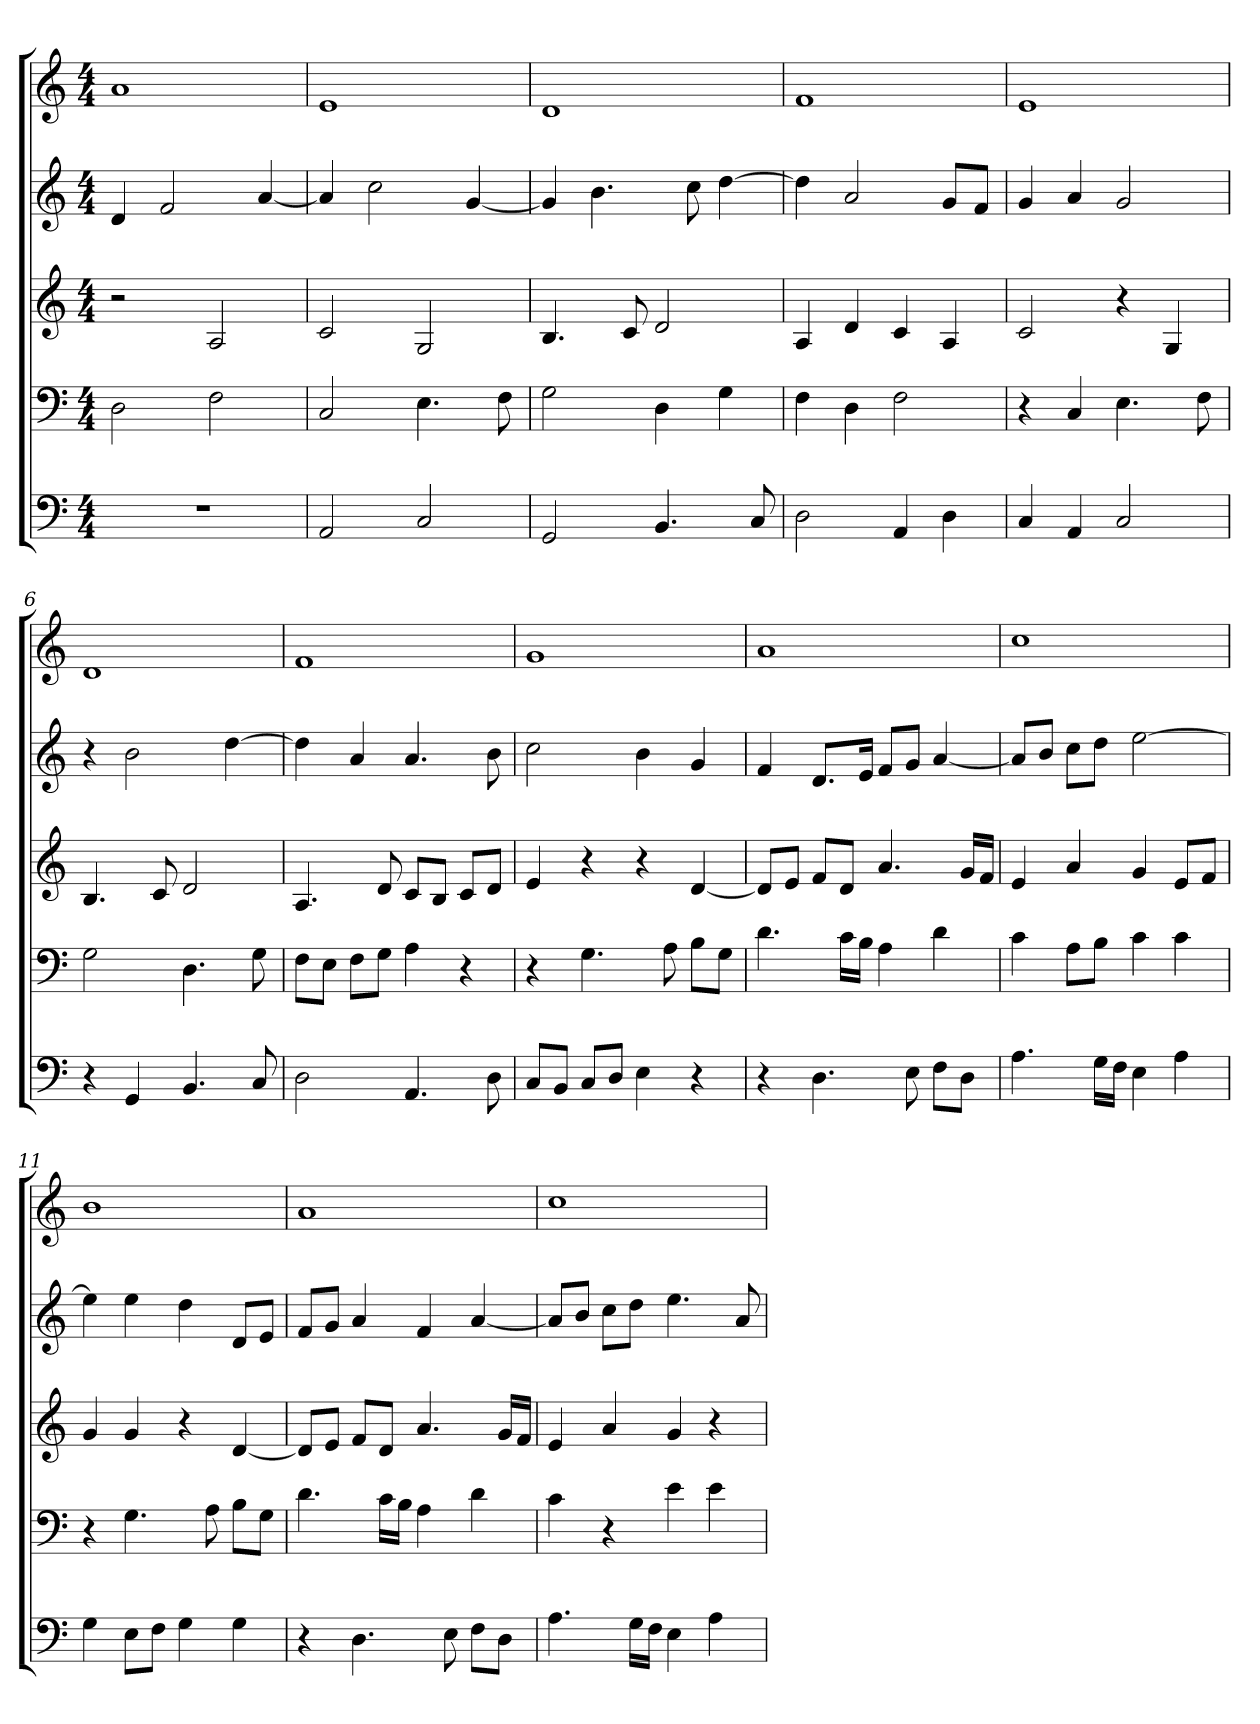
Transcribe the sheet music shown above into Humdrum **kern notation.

**kern	**kern	**kern	**kern	**kern
*part5	*part4	*part3	*part2	*part1
*staff5	*staff4	*staff3	*staff2	*staff1
*k[]	*k[]	*k[]	*k[]	*k[]
*M4/4	*M4/4	*M4/4	*M4/4	*M4/4
=1	=1	=1	=1	=1
1r	2D	2r	4d	1a
.	.	.	2f	.
.	2F	2A	.	.
.	.	.	[4a	.
=2	=2	=2	=2	=2
2AA	2C	2c	4a]	1e
.	.	.	2cc	.
2C	4.E	2G	.	.
.	.	.	[4g	.
.	8F	.	.	.
=3	=3	=3	=3	=3
2GG	2G	4.B	4g]	1d
.	.	.	4.b	.
.	.	8c	.	.
4.BB	4D	2d	.	.
.	.	.	8cc	.
.	4G	.	[4dd	.
8C	.	.	.	.
=4	=4	=4	=4	=4
2D	4F	4A	4dd]	1f
.	4D	4d	2a	.
4AA	2F	4c	.	.
4D	.	4A	8gL	.
.	.	.	8fJ	.
=5	=5	=5	=5	=5
4C	4r	2c	4g	1e
4AA	4C	.	4a	.
2C	4.E	4r	2g	.
.	.	4G	.	.
.	8F	.	.	.
=6	=6	=6	=6	=6
4r	2G	4.B	4r	1d
4GG	.	.	2b	.
.	.	8c	.	.
4.BB	4.D	2d	.	.
.	.	.	[4dd	.
8C	8G	.	.	.
=7	=7	=7	=7	=7
2D	8FL	4.A	4dd]	1f
.	8EJ	.	.	.
.	8FL	.	4a	.
.	8GJ	8d	.	.
4.AA	4A	8cL	4.a	.
.	.	8BJ	.	.
.	4r	8cL	.	.
8D	.	8dJ	8b	.
=8	=8	=8	=8	=8
8CL	4r	4e	2cc	1g
8BBJ	.	.	.	.
8CL	4.G	4r	.	.
8DJ	.	.	.	.
4E	.	4r	4b	.
.	8A	.	.	.
4r	8BL	[4d	4g	.
.	8GJ	.	.	.
=9	=9	=9	=9	=9
4r	4.d	8dL]	4f	1a
.	.	8eJ	.	.
4.D	.	8fL	8.dL	.
.	16cLL	8dJ	.	.
.	16BJJ	.	16eJk	.
.	4A	4.a	8fL	.
8E	.	.	8gJ	.
8FL	4d	.	[4a	.
8DJ	.	16gLL	.	.
.	.	16fJJ	.	.
=10	=10	=10	=10	=10
4.A	4c	4e	8aL]	1cc
.	.	.	8bJ	.
.	8AL	4a	8ccL	.
16GLL	8BJ	.	8ddJ	.
16FJJ	.	.	.	.
4E	4c	4g	[2ee	.
4A	4c	8eL	.	.
.	.	8fJ	.	.
=11	=11	=11	=11	=11
4G	4r	4g	4ee]	1b
8EL	4.G	4g	4ee	.
8FJ	.	.	.	.
4G	.	4r	4dd	.
.	8A	.	.	.
4G	8BL	[4d	8dL	.
.	8GJ	.	8eJ	.
=12	=12	=12	=12	=12
4r	4.d	8dL]	8fL	1a
.	.	8eJ	8gJ	.
4.D	.	8fL	4a	.
.	16cLL	8dJ	.	.
.	16BJJ	.	.	.
.	4A	4.a	4f	.
8E	.	.	.	.
8FL	4d	.	[4a	.
8DJ	.	16gLL	.	.
.	.	16fJJ	.	.
=13	=13	=13	=13	=13
4.A	4c	4e	8aL]	1cc
.	.	.	8bJ	.
.	4r	4a	8ccL	.
16GLL	.	.	8ddJ	.
16FJJ	.	.	.	.
4E	4e	4g	4.ee	.
4A	4e	4r	.	.
.	.	.	8a	.
=	=	=	=	=
*-	*-	*-	*-	*-
